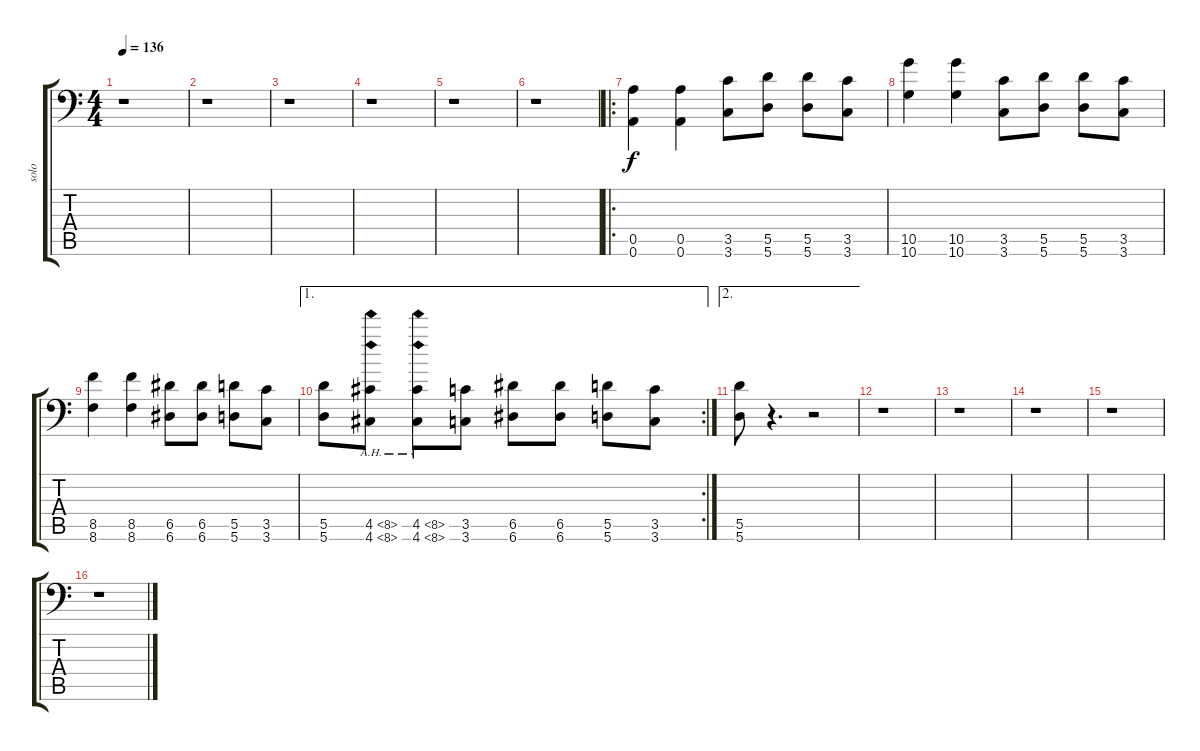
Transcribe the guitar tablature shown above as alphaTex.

\track ("solo" "solo") {instrument overdrivenguitar}
\staff {score tabs}
\tuning (E4 B3 G3 D3 A2 A1) {hide}
\ts (4 4)
\tempo 136
\clef f4
\ks c
r.1{dy f} |
r.1 |
r.1 |
r.1 |
r.1 |
r.1 |
\ro
(0.5 0.6).4 (0.5 0.6).4 (3.5 3.6).8 (5.5 5.6).8 (5.5 5.6).8 (3.5 3.6).8 |
(10.5 10.6).4 (10.5 10.6).4 (3.5 3.6).8 (5.5 5.6).8 (5.5 5.6).8 (3.5 3.6).8 |
(8.5 8.6).4 (8.5 8.6).4 (6.5 6.6).8 (6.5 6.6).8 (5.5 5.6).8 (3.5 3.6).8 |
\ae 1
\rc 2
(5.5 5.6).8 (4.5{ah 4} 4.6{ah 4}).8 (4.5{ah 4} 4.6{ah 4}).8 (3.5 3.6).8 (6.5 6.6).8 (6.5 6.6).8 (5.5 5.6).8 (3.5 3.6).8 |
\ae 2
(5.5 5.6).8 r.4{d} r.2 |
r.1 |
r.1 |
r.1 |
r.1 |
r.1
